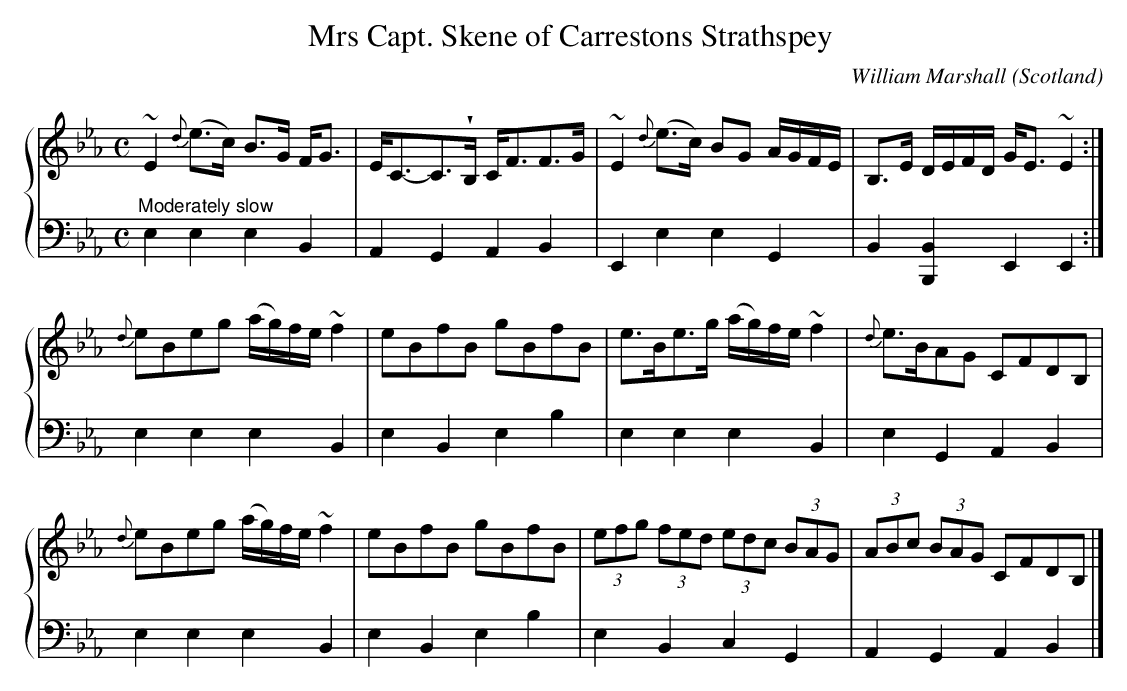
X:1
T:Mrs Capt. Skene of Carrestons Strathspey
C:William Marshall
L:1/8
M:C
O:Scotland
K:Eb major
%%staves {1 2}
V:1
~E2 {d}(e>c) B>G F<G | E<C-C>!wedge!B, C<FF>G | \
~E2 {d}(e>c) BG A/G/F/E/ | B,>E D/E/F/D/ G<E ~E2 :|
{d}eBeg (a/g/)f/e/ ~f2 | eBfB gBfB | \
e>Be>g (a/g/)f/e/ ~f2 | {d}e>BAG CFDB, |
{d}eBeg (a/g/)f/e/ ~f2 | eBfB gBfB | \
(3efg (3fed (3edc (3BAG | (3ABc (3BAG CFDB, |]
V:2 clef=bass octave=-2
L:1/4
"^Moderately slow"
eeeB | AGAB | EeeG | B[B,B]EE :| \
eeeB | eBeb | eeeB | eGAB | eeeB | eBeb | eBcG | AGAB |]
